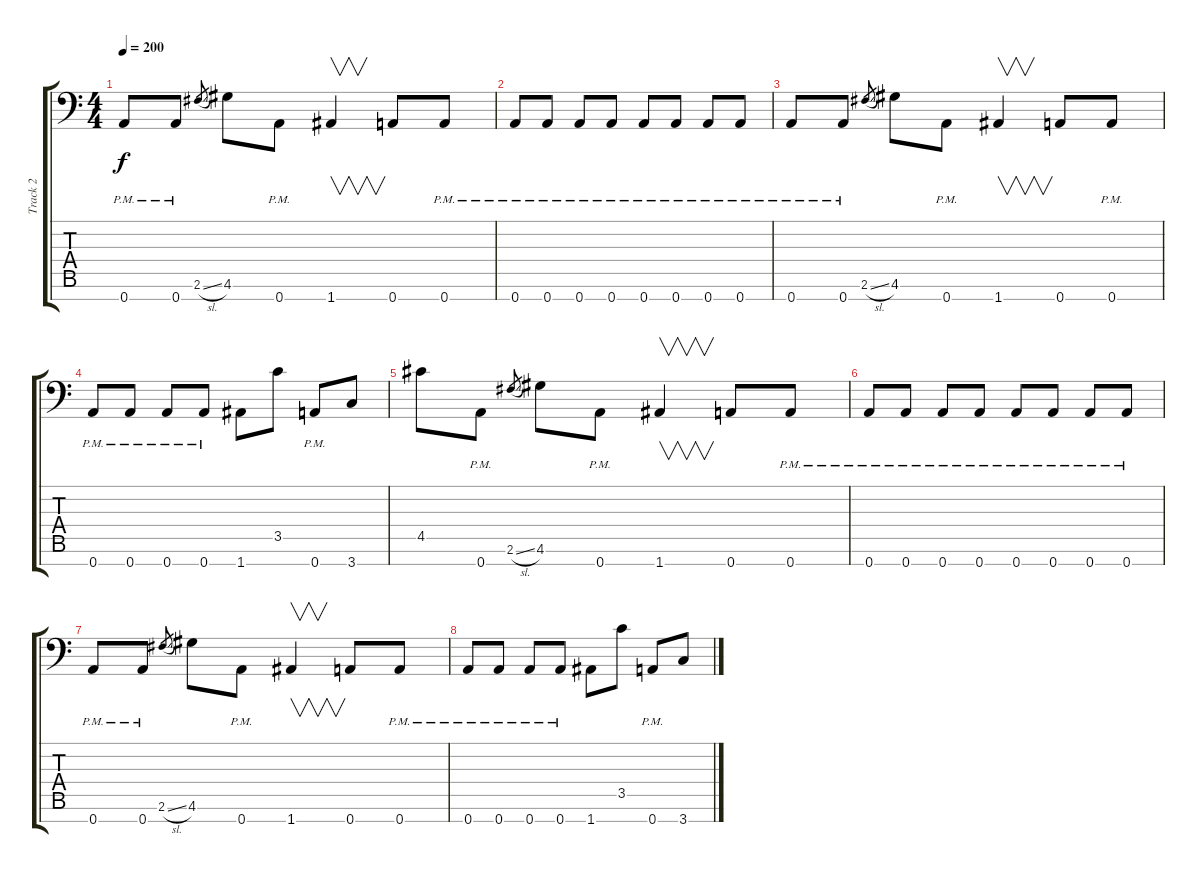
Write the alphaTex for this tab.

\track ("Track 2" "Track 2") {instrument distortionguitar}
\staff {score tabs}
\tuning (E4 B3 G3 D3 A2 E2 A1) {hide}
\ts (4 4)
\tempo 200
\clef f4
\ks c
0.7{pm}.8{dy f} 0.7{pm}.8 2.6{sl}.8{gr} 4.6.8 0.7{pm}.8 1.7.4{v} 0.7.8 0.7{pm}.8 |
0.7{pm}.8 0.7{pm}.8 0.7{pm}.8 0.7{pm}.8 0.7{pm}.8 0.7{pm}.8 0.7{pm}.8 0.7{pm}.8 |
0.7{pm}.8 0.7{pm}.8 2.6{sl}.8{gr} 4.6.8 0.7{pm}.8 1.7.4{v} 0.7.8 0.7{pm}.8 |
0.7{pm}.8 0.7{pm}.8 0.7{pm}.8 0.7{pm}.8 1.7.8 3.5.8 0.7{pm}.8 3.7.8 |
4.5.8 0.7{pm}.8 2.6{sl}.8{gr} 4.6.8 0.7{pm}.8 1.7.4{v} 0.7.8 0.7{pm}.8 |
0.7{pm}.8 0.7{pm}.8 0.7{pm}.8 0.7{pm}.8 0.7{pm}.8 0.7{pm}.8 0.7{pm}.8 0.7{pm}.8 |
0.7{pm}.8 0.7{pm}.8 2.6{sl}.8{gr} 4.6.8 0.7{pm}.8 1.7.4{v} 0.7.8 0.7{pm}.8 |
0.7{pm}.8 0.7{pm}.8 0.7{pm}.8 0.7{pm}.8 1.7.8 3.5.8 0.7{pm}.8 3.7.8
